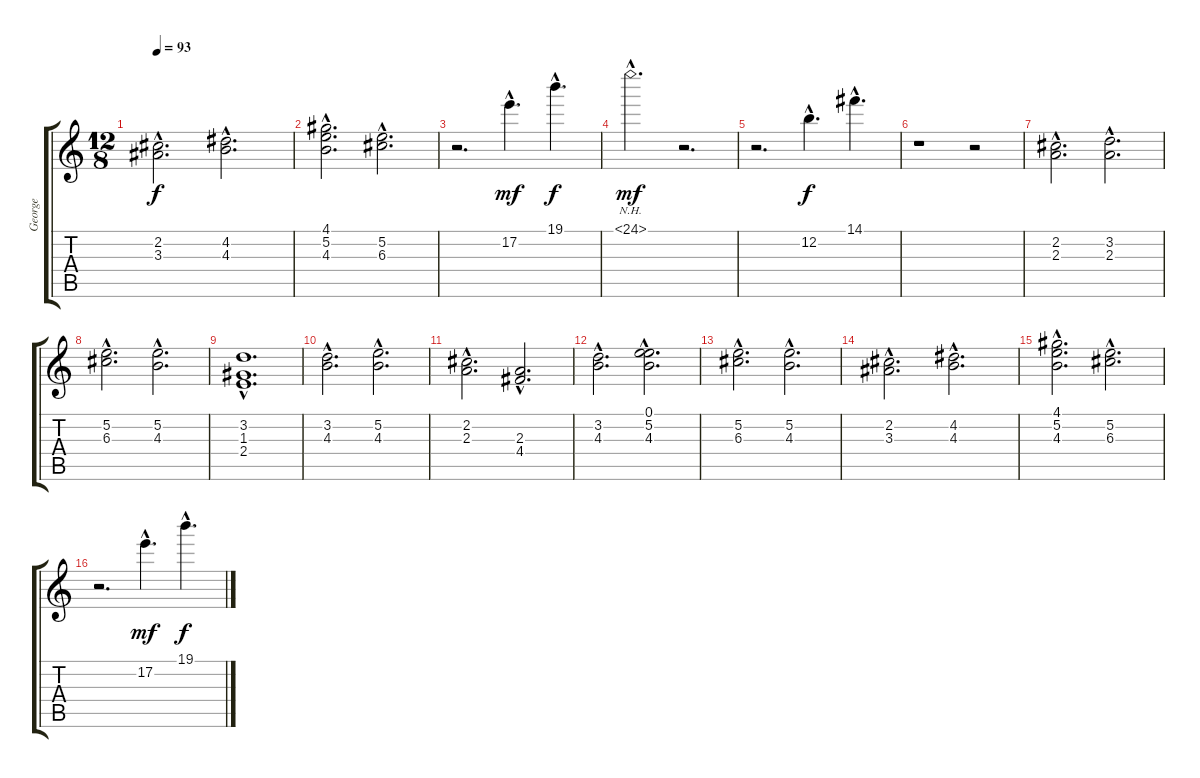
\track ("George" "George") {instrument electricguitarjazz}
\staff {score tabs}
\tuning (E4 B3 G3 D3 A2 E2) {hide}
\ts (12 8)
\tempo 93
\clef g2
\ks c
(2.2{hac} 3.3{hac}).2{d dy f} (4.2{hac} 4.3{hac}).2{d} |
(4.1{hac} 5.2{hac} 4.3{hac}).2{d} (5.2{hac} 6.3{hac}).2{d} |
r.2{d} 17.2{hac}.4{d dy mf} 19.1{hac}.4{d dy f} |
24.1{nh hac}.2{d dy mf} r.2{d} |
r.2{d} 12.2{hac}.4{d dy f} 14.1{hac}.4{d} |
r.1 r.2 |
(2.2{hac} 2.3{hac}).2{d} (3.2{hac} 2.3{hac}).2{d} |
(5.2{hac} 6.3{hac}).2{d} (5.2{hac} 4.3{hac}).2{d} |
(3.2{hac} 1.3{hac} 2.4{hac}).1{d} |
(3.2{hac} 4.3{hac}).2{d} (5.2{hac} 4.3{hac}).2{d} |
(2.2{hac} 2.3{hac}).2{d} (2.3{hac} 4.4{hac}).2{d} |
(3.2{hac} 4.3{hac}).2{d} (0.1{hac} 5.2{hac} 4.3{hac}).2{d} |
(5.2{hac} 6.3{hac}).2{d} (5.2{hac} 4.3{hac}).2{d} |
(2.2{hac} 3.3{hac}).2{d} (4.2{hac} 4.3{hac}).2{d} |
(4.1{hac} 5.2{hac} 4.3{hac}).2{d} (5.2{hac} 6.3{hac}).2{d} |
r.2{d} 17.2{hac}.4{d dy mf} 19.1{hac}.4{d dy f}
